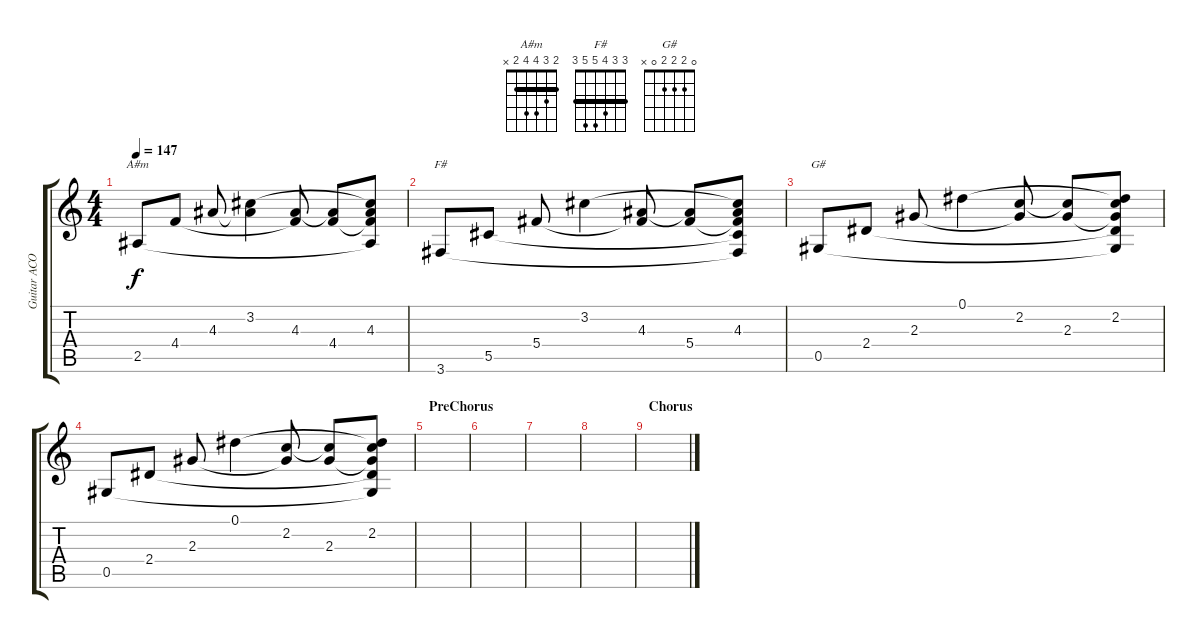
\track ("Guitar ACOUSTIC" "Guitar ACO") {instrument acousticguitarsteel}
\staff {score tabs}
\tuning (Eb4 Bb3 Gb3 Db3 Ab2 Eb2) {hide}
\chord ("A#m" 2 3 4 4 2 x) {barre 2}
\chord ("F#" 3 3 4 5 5 3) {barre 3}
\chord ("G#" 0 2 2 2 0 x)
\ts (4 4)
\tempo 147
\clef g2
\ks c
2.5.8{ch "A#m" dy f} 4.4.8 4.3.8 (3.2 4.3{t}).4 (4.3 4.4{t}).8 (4.3{t} 4.4).8 (3.2{t} 4.3 4.4{t} 2.5{t}).8 |
3.6.8{ch "F#"} 5.5.8 5.4.8 3.2.4 (4.3 5.4{t}).8 (4.3{t} 5.4).8 (3.2{t} 4.3 5.4{t} 5.5{t} 3.6{t}).8 |
0.5.8{ch "G#"} 2.4.8 2.3.8 0.1.4 (2.2 2.3{t}).8 (2.2{t} 2.3).8 (0.1{t} 2.2 2.3{t} 2.4{t} 0.5{t}).8 |
0.5.8 2.4.8 2.3.8 0.1.4 (2.2 2.3{t}).8 (2.2{t} 2.3).8 (0.1{t} 2.2 2.3{t} 2.4{t} 0.5{t}).8 |
\section ("" "PreChorus")
|
|
|
|
\section ("" "Chorus")
